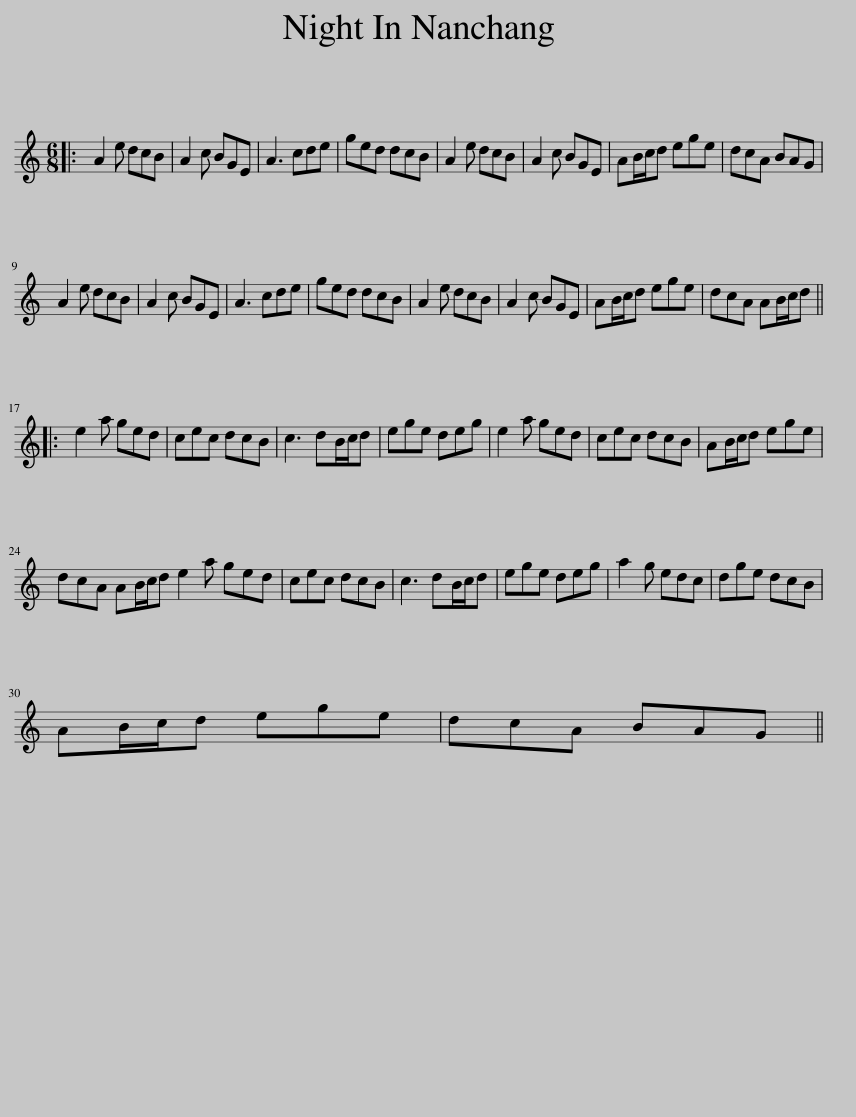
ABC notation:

X:1
L:1/8
M:6/8
I:linebreak $
K:C
V:1 treble
V:1
|: A2 e dcB | A2 c BGE | A3 cde | ged dcB | A2 e dcB | %5
 A2 c BGE | AB/c/d ege | dcA BAG |$ A2 e dcB | A2 c BGE | %10
 A3 cde | ged dcB | A2 e dcB | A2 c BGE | AB/c/d ege | %15
 dcA AB/c/d |:$ e2 a ged | cec dcB | c3 dB/c/d | ege deg | %20
 e2 a ged | cec dcB | AB/c/d ege |$ dcA AB/c/d e2 a ged | cec dcB | %25
 c3 dB/c/d | ege deg | a2 g edc | dge dcB |$ AB/c/d ege | %30
 dcA BAG || %31
